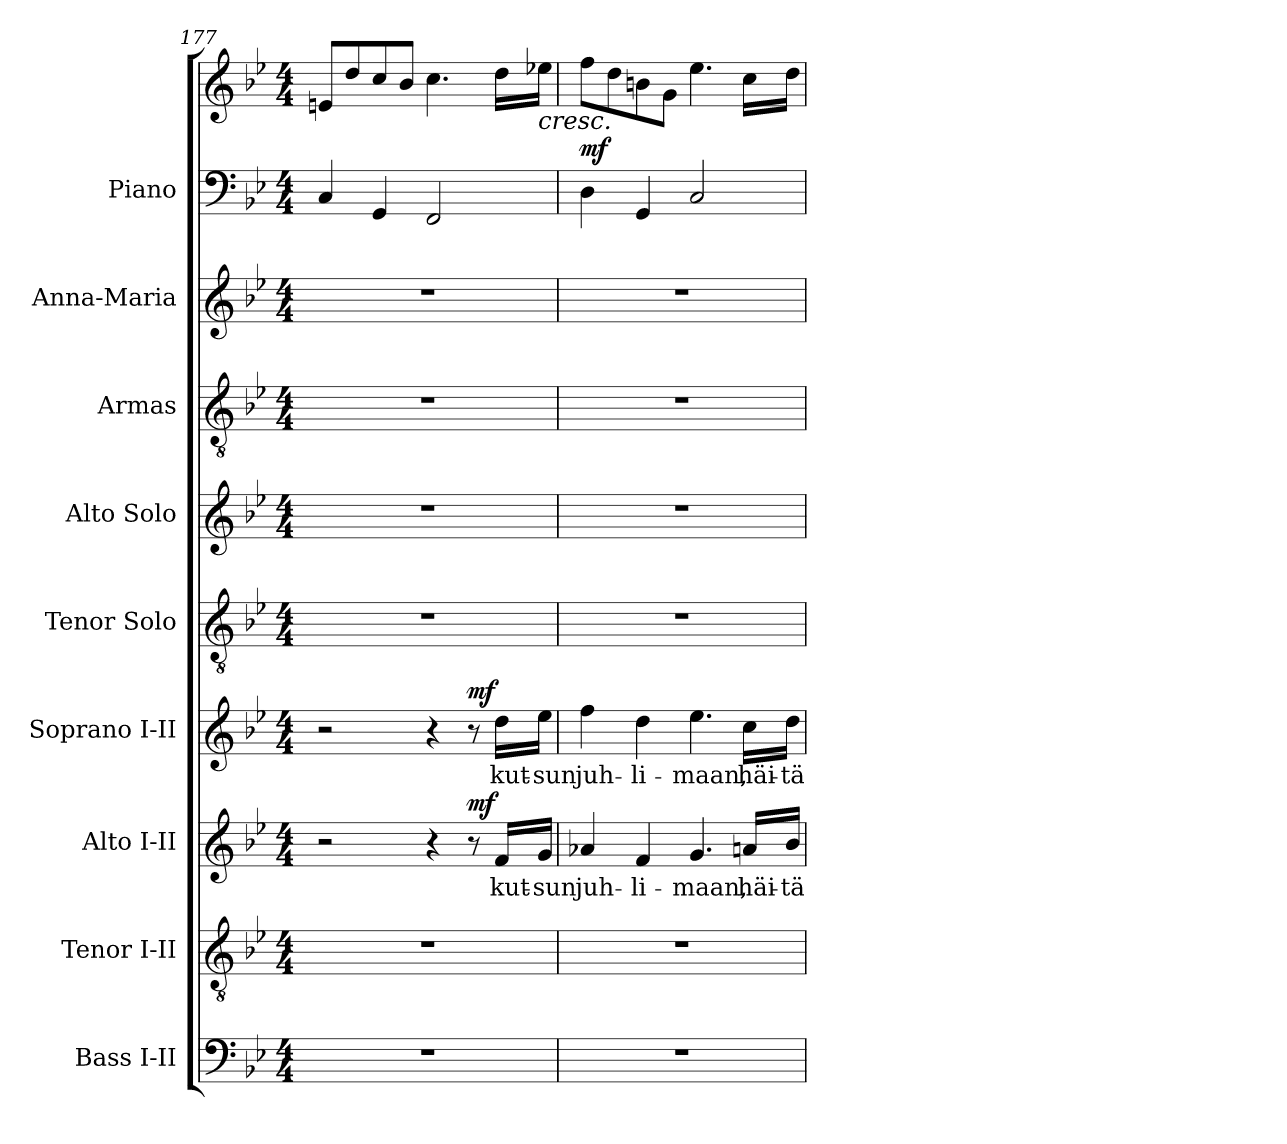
**kern	**kern	**kern	**text	**dynam	**kern	**text	**dynam	**kern	**kern	**kern	**kern	**kern	**kern	**dynam
*part9	*part8	*part7	*part7	*part7	*part6	*part6	*part6	*part5	*part4	*part3	*part2	*part1	*part1	*part1
*staff10	*staff9	*staff8	*staff8	*staff8	*staff7	*staff7	*staff7	*staff6	*staff5	*staff4	*staff3	*staff2	*staff1	*staff1/2
*I"Bass I-II	*I"Tenor I-II	*I"Alto I-II	*	*	*I"Soprano I-II	*	*	*I"Tenor Solo	*I"Alto Solo	*I"Armas	*I"Anna-Maria	*I"Piano	*	*
*I'B.	*I'T.	*I'A.	*	*	*I'S.	*	*	*I'T. Solo	*I'A. Solo	*I'Armas	*I'A-M	*I'Pno.	*	*
*clefF4	*clefGv2	*clefG2	*	*	*clefG2	*	*	*clefGv2	*clefG2	*clefGv2	*clefG2	*clefF4	*clefG2	*
*	*ITrd7c12	*	*	*	*	*	*	*ITrd7c12	*	*ITrd7c12	*	*	*	*
*k[b-e-]	*k[b-e-]	*k[b-e-]	*	*	*k[b-e-]	*	*	*k[b-e-]	*k[b-e-]	*k[b-e-]	*k[b-e-]	*k[b-e-]	*k[b-e-]	*
*B-:	*B-:	*B-:	*	*	*B-:	*	*	*B-:	*B-:	*B-:	*B-:	*B-:	*B-:	*
*M4/4	*M4/4	*M4/4	*	*	*M4/4	*	*	*M4/4	*M4/4	*M4/4	*M4/4	*M4/4	*M4/4	*
=177	=177	=177	=177	=177	=177	=177	=177	=177	=177	=177	=177	=177	=177	=177
1r	1r	2r	.	.	2r	.	.	1r	1r	1r	1r	4Ci/	8eni/L	.
.	.	.	.	.	.	.	.	.	.	.	.	.	8ddi/	.
.	.	.	.	.	.	.	.	.	.	.	.	4GGi/	8cci/	[
.	.	.	.	.	.	.	.	.	.	.	.	.	8b-i/J	.
.	.	4r	.	.	4r	.	.	.	.	.	.	2FFi/	4.cci\	.
.	.	8r	.	mf	8r	.	mf	.	.	.	.	.	.	.
!	!	!	!LO:LY:b:color=#000000	!	!	!	!	!	!	!	!	!	!	!
!	!	!	!	!	!	!LO:LY:b:color=#000000	!	!	!	!	!	!	!	!
.	.	16fi/LL	kut-	.	16ddi\LL	kut-	.	.	.	.	.	.	16ddi\LL	.
!	!	!	!LO:LY:b:color=#000000	!	!	!	!	!	!	!	!	!	!	!
!	!	!	!	!	!	!LO:LY:b:color=#000000	!	!	!	!	!	!	!	!LO:HP:b
.	.	16gi/JJ	-sun	.	16ee-i\JJ	-sun	.	.	.	.	.	.	16ee-Xi\JJ	<
=178	=178	=178	=178	=178	=178	=178	=178	=178	=178	=178	=178	=178	=178	=178
!	!	!	!LO:LY:b:color=#000000	!	!	!	!	!	!	!	!	!	!	!
!	!	!	!	!	!	!LO:LY:b:color=#000000	!	!	!	!	!	!	!	!
1r	1r	4a-Xi/	juh-	.	4ffi\	juh-	.	1r	1r	1r	1r	4Di\	8ffi\L	mf
.	.	.	.	.	.	.	.	.	.	.	.	.	8ddi\	.
!	!	!	!LO:LY:b:color=#000000	!	!	!	!	!	!	!	!	!	!	!
!	!	!	!	!	!	!LO:LY:b:color=#000000	!	!	!	!	!	!	!	!
.	.	4fi/	-li-	.	4ddi\	-li-	.	.	.	.	.	4GGi/	8bni\	.
.	.	.	.	.	.	.	.	.	.	.	.	.	8gi\J	.
!	!	!	!LO:LY:b:color=#000000	!	!	!	!	!	!	!	!	!	!	!
!	!	!	!	!	!	!LO:LY:b:color=#000000	!	!	!	!	!	!	!	!
.	.	4.gi/	-maan,	.	4.ee-i\	-maan,	.	.	.	.	.	2Ci/	4.ee-i\	.
!	!	!	!LO:LY:b:color=#000000	!	!	!	!	!	!	!	!	!	!	!
!	!	!	!	!	!	!LO:LY:b:color=#000000	!	!	!	!	!	!	!	!
.	.	16ani/LL	häi-	.	16cci\LL	häi-	.	.	.	.	.	.	16cci\LL	.
!	!	!	!LO:LY:b:color=#000000	!	!	!	!	!	!	!	!	!	!	!
!	!	!	!	!	!	!LO:LY:b:color=#000000	!	!	!	!	!	!	!	!
.	.	16b-i/JJ	-tä	.	16ddi\JJ	-tä	.	.	.	.	.	.	16ddi\JJ	.
=	=	=	=	=	=	=	=	=	=	=	=	=	=	=
*-	*-	*-	*-	*-	*-	*-	*-	*-	*-	*-	*-	*-	*-	*-
